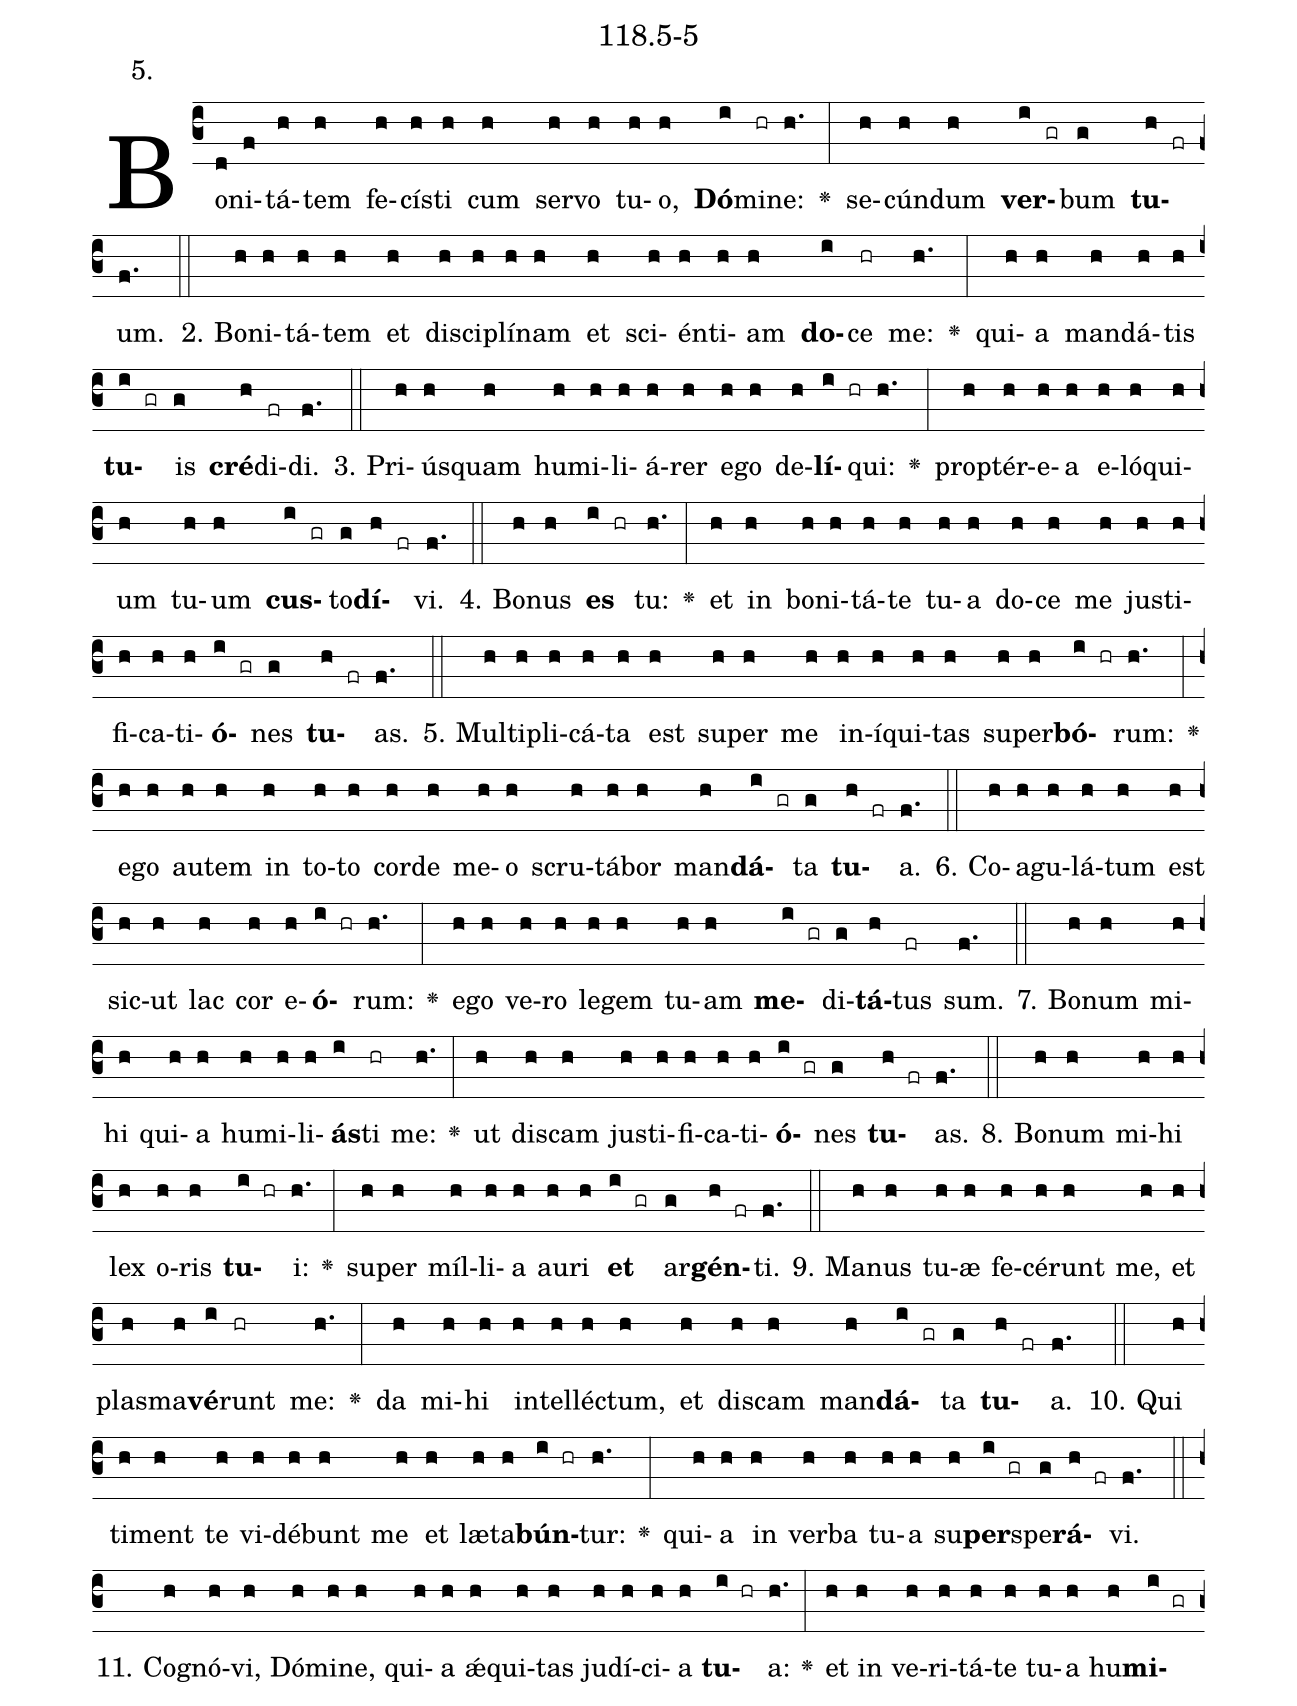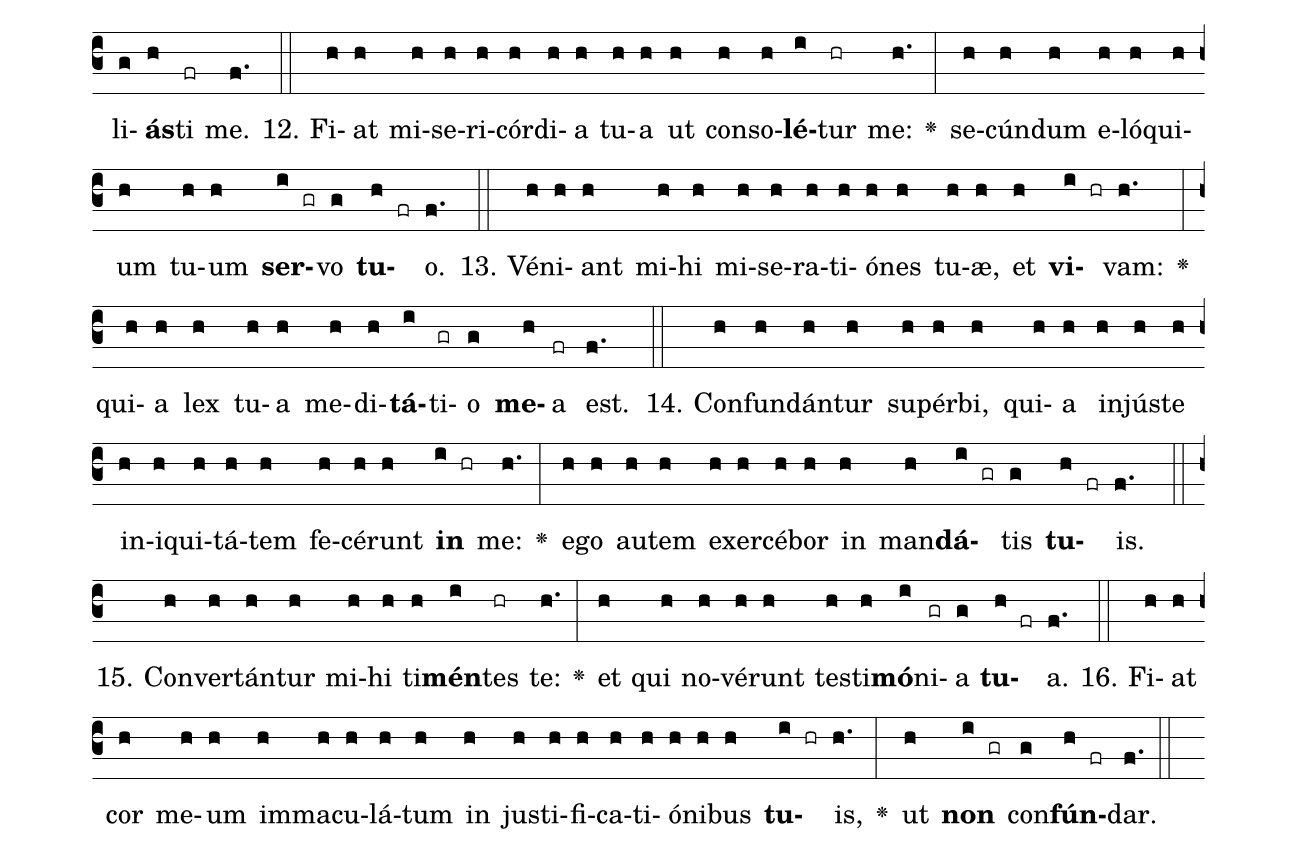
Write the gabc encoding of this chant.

name: 118.5-5;
annotation: 5.;
%%
(c3)Bo(d)ni(f)tá(h)tem(h) fe(h)cís(h)ti(h) cum(h) ser(h)vo(h) tu(h)o,(h) <b>Dó</b>(i)mi(hr)ne:(h.) <v>\greheightstar</v>(:) se(h)cún(h)dum(h) <b>ver</b>(i gr)bum(g) <b>tu</b>(h fr)um.(f.) (::)
2. Bo(h)ni(h)tá(h)tem(h) et(h) di(h)sci(h)plí(h)nam(h) et(h) sci(h)én(h)ti(h)am(h) <b>do</b>(i)ce(hr) me:(h.) <v>\greheightstar</v>(:) qui(h)a(h) man(h)dá(h)tis(h) <b>tu</b>(i gr)is(g) <b>cré</b>(h)di(fr)di.(f.) (::)
3. Pri(h)ús(h)quam(h) hu(h)mi(h)li(h)á(h)rer(h) e(h)go(h) de(h)<b>lí</b>(i hr)qui:(h.) <v>\greheightstar</v>(:) prop(h)tér(h)e(h)a(h) e(h)ló(h)qui(h)um(h) tu(h)um(h) <b>cus</b>(i gr)to(g)<b>dí</b>(h fr)vi.(f.) (::)
4. Bo(h)nus(h) <b>es</b>(i hr) tu:(h.) <v>\greheightstar</v>(:) et(h) in(h) bo(h)ni(h)tá(h)te(h) tu(h)a(h) do(h)ce(h) me(h) jus(h)ti(h)fi(h)ca(h)ti(h)<b>ó</b>(i gr)nes(g) <b>tu</b>(h fr)as.(f.) (::)
5. Mul(h)ti(h)pli(h)cá(h)ta(h) est(h) su(h)per(h) me(h) in(h)í(h)qui(h)tas(h) su(h)per(h)<b>bó</b>(i hr)rum:(h.) <v>\greheightstar</v>(:) e(h)go(h) au(h)tem(h) in(h) to(h)to(h) cor(h)de(h) me(h)o(h) scru(h)tá(h)bor(h) man(h)<b>dá</b>(i gr)ta(g) <b>tu</b>(h fr)a.(f.) (::)
6. Co(h)a(h)gu(h)lá(h)tum(h) est(h) sic(h)ut(h) lac(h) cor(h) e(h)<b>ó</b>(i hr)rum:(h.) <v>\greheightstar</v>(:) e(h)go(h) ve(h)ro(h) le(h)gem(h) tu(h)am(h) <b>me</b>(i gr)di(g)<b>tá</b>(h)tus(fr) sum.(f.) (::)
7. Bo(h)num(h) mi(h)hi(h) qui(h)a(h) hu(h)mi(h)li(h)<b>ás</b>(i)ti(hr) me:(h.) <v>\greheightstar</v>(:) ut(h) dis(h)cam(h) jus(h)ti(h)fi(h)ca(h)ti(h)<b>ó</b>(i gr)nes(g) <b>tu</b>(h fr)as.(f.) (::)
8. Bo(h)num(h) mi(h)hi(h) lex(h) o(h)ris(h) <b>tu</b>(i hr)i:(h.) <v>\greheightstar</v>(:) su(h)per(h) míl(h)li(h)a(h) au(h)ri(h) <b>et</b>(i gr) ar(g)<b>gén</b>(h fr)ti.(f.) (::)
9. Ma(h)nus(h) tu(h)æ(h) fe(h)cé(h)runt(h) me,(h) et(h) plas(h)ma(h)<b>vé</b>(i)runt(hr) me:(h.) <v>\greheightstar</v>(:) da(h) mi(h)hi(h) in(h)tel(h)léc(h)tum,(h) et(h) dis(h)cam(h) man(h)<b>dá</b>(i gr)ta(g) <b>tu</b>(h fr)a.(f.) (::)
10. Qui(h) ti(h)ment(h) te(h) vi(h)dé(h)bunt(h) me(h) et(h) læ(h)ta(h)<b>bún</b>(i hr)tur:(h.) <v>\greheightstar</v>(:) qui(h)a(h) in(h) ver(h)ba(h) tu(h)a(h) su(h)<b>per</b>(i gr)spe(g)<b>rá</b>(h fr)vi.(f.) (::)
11. Co(h)gnó(h)vi,(h) Dó(h)mi(h)ne,(h) qui(h)a(h) ǽ(h)qui(h)tas(h) ju(h)dí(h)ci(h)a(h) <b>tu</b>(i hr)a:(h.) <v>\greheightstar</v>(:) et(h) in(h) ve(h)ri(h)tá(h)te(h) tu(h)a(h) hu(h)<b>mi</b>(i gr)li(g)<b>ás</b>(h)ti(fr) me.(f.) (::)
12. Fi(h)at(h) mi(h)se(h)ri(h)cór(h)di(h)a(h) tu(h)a(h) ut(h) con(h)so(h)<b>lé</b>(i)tur(hr) me:(h.) <v>\greheightstar</v>(:) se(h)cún(h)dum(h) e(h)ló(h)qui(h)um(h) tu(h)um(h) <b>ser</b>(i gr)vo(g) <b>tu</b>(h fr)o.(f.) (::)
13. Vé(h)ni(h)ant(h) mi(h)hi(h) mi(h)se(h)ra(h)ti(h)ó(h)nes(h) tu(h)æ,(h) et(h) <b>vi</b>(i hr)vam:(h.) <v>\greheightstar</v>(:) qui(h)a(h) lex(h) tu(h)a(h) me(h)di(h)<b>tá</b>(i)ti(gr)o(g) <b>me</b>(h)a(fr) est.(f.) (::)
14. Con(h)fun(h)dán(h)tur(h) su(h)pér(h)bi,(h) qui(h)a(h) in(h)jús(h)te(h) in(h)i(h)qui(h)tá(h)tem(h) fe(h)cé(h)runt(h) <b>in</b>(i hr) me:(h.) <v>\greheightstar</v>(:) e(h)go(h) au(h)tem(h) ex(h)er(h)cé(h)bor(h) in(h) man(h)<b>dá</b>(i gr)tis(g) <b>tu</b>(h fr)is.(f.) (::)
15. Con(h)ver(h)tán(h)tur(h) mi(h)hi(h) ti(h)<b>mén</b>(i)tes(hr) te:(h.) <v>\greheightstar</v>(:) et(h) qui(h) no(h)vé(h)runt(h) tes(h)ti(h)<b>mó</b>(i)ni(gr)a(g) <b>tu</b>(h fr)a.(f.) (::)
16. Fi(h)at(h) cor(h) me(h)um(h) im(h)ma(h)cu(h)lá(h)tum(h) in(h) jus(h)ti(h)fi(h)ca(h)ti(h)ó(h)ni(h)bus(h) <b>tu</b>(i hr)is,(h.) <v>\greheightstar</v>(:) ut(h) <b>non</b>(i gr) con(g)<b>fún</b>(h fr)dar.(f.) (::)
